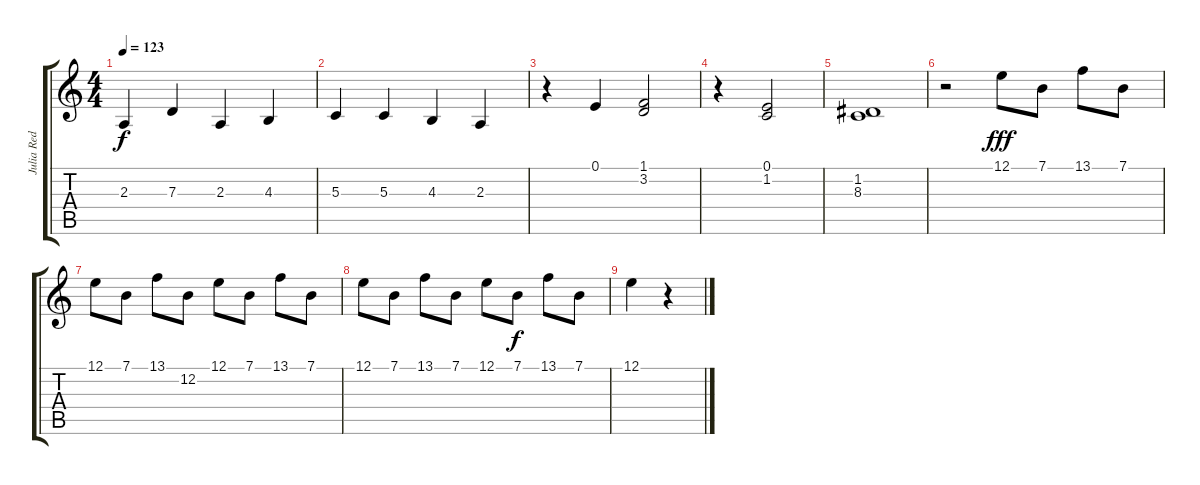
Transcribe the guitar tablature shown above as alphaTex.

\track ("Julia Red" "Julia Red") {instrument synthstrings2}
\staff {score tabs}
\tuning (E4 B3 G3 D3 A2 E2) {hide}
\ts (4 4)
\tempo 123
\clef g2
\ks c
2.3.4{dy f} 7.3.4 2.3.4 4.3.4 |
5.3.4 5.3.4 4.3.4 2.3.4 |
r.4 0.1.4 (1.1 3.2).2 |
r.4 (0.1 1.2).2 |
(1.2 8.3).1 |
r.2 12.1.8{dy fff instrument stringensemble1} 7.1.8 13.1.8 7.1.8 |
12.1.8 7.1.8 13.1.8 12.2.8 12.1.8 7.1.8 13.1.8 7.1.8 |
12.1.8 7.1.8 13.1.8 7.1.8 12.1.8 7.1.8{dy f} 13.1.8 7.1.8 |
12.1.4 r.4
